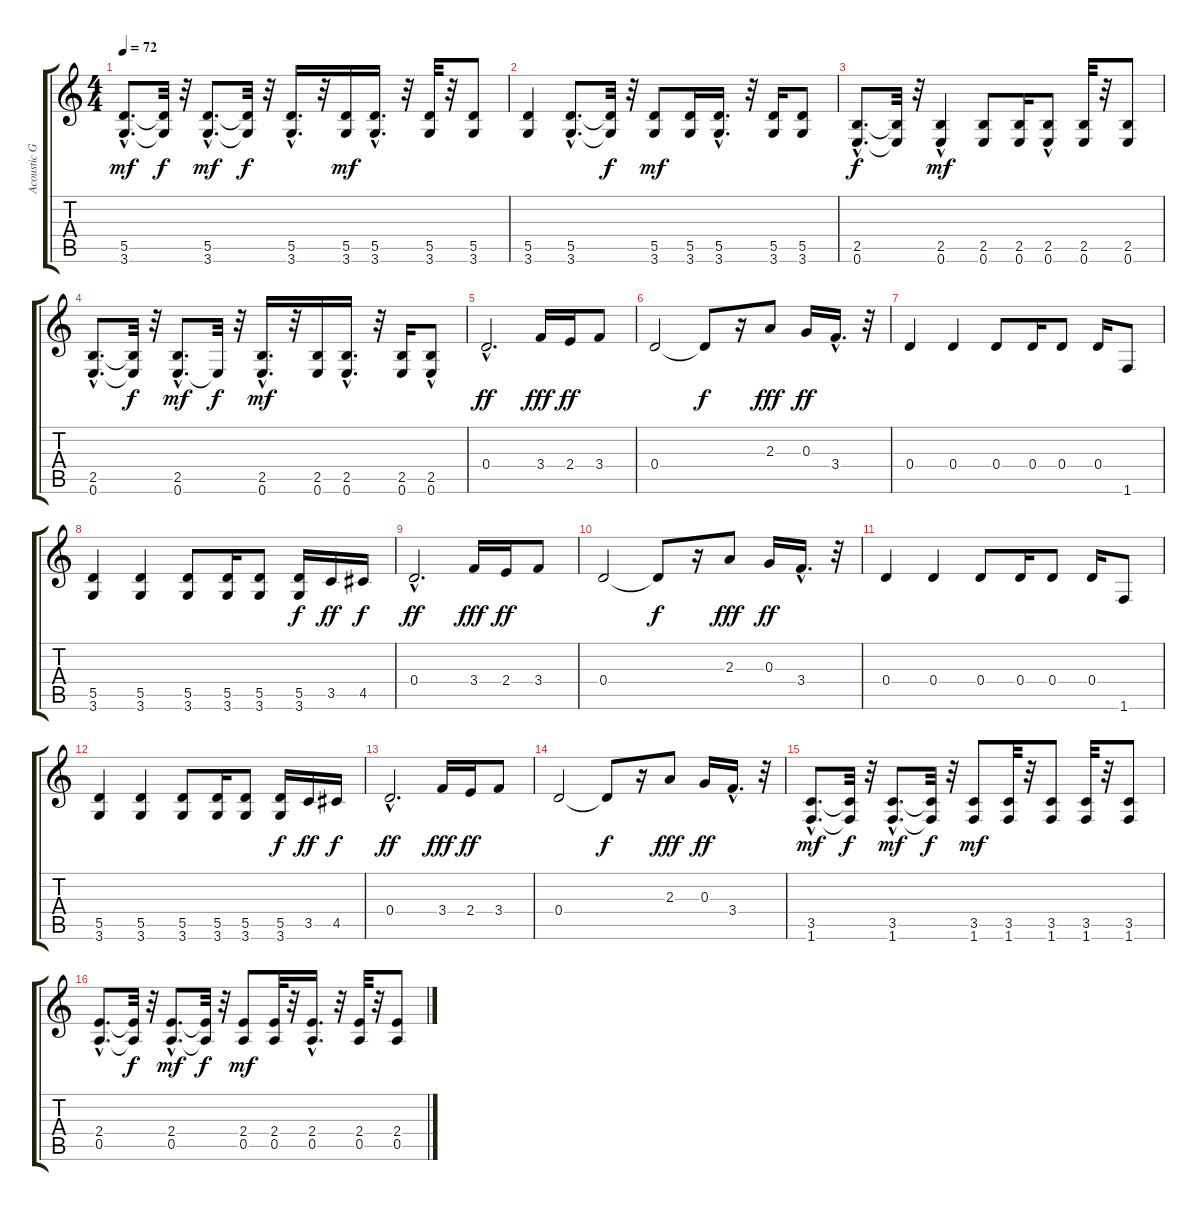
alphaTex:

\track ("Acoustic Guitar 3" "Acoustic G") {instrument electricguitarjazz}
\staff {score tabs}
\tuning (E4 B3 G3 D3 A2 E2) {hide}
\ts (4 4)
\tempo 72
\clef g2
\ks c
(5.5{hac} 3.6{hac}).8{d dy mf} (5.5{t} 3.6{t}).32{dy f} r.32 (5.5{hac} 3.6{hac}).8{d dy mf} (5.5{t} 3.6{t}).32{dy f} r.32 (5.5{hac} 3.6{hac}).16{d} r.32 (5.5 3.6).16{dy mf} (5.5{hac} 3.6{hac}).16{d} r.32 (5.5 3.6).32 r.32 (5.5 3.6).8 |
(5.5 3.6).4 (5.5{hac} 3.6{hac}).8{d} (5.5{t} 3.6{t}).32{dy f} r.32 (5.5 3.6).8{dy mf} (5.5 3.6).16 (5.5{hac} 3.6{hac}).16{d} r.32 (5.5 3.6).16 (5.5 3.6).8 |
(2.5{hac} 0.6{hac}).8{d dy f} (2.5{t} 0.6{t}).32 r.32 (2.5{hac} 0.6).4{dy mf} (2.5 0.6).8 (2.5 0.6).16 (2.5{hac} 0.6).8 (2.5 0.6).32 r.32 (2.5 0.6).8 |
(2.5{hac} 0.6{hac}).8{d} (2.5{t} 0.6{t}).32{dy f} r.32 (2.5{hac} 0.6{hac}).8{d dy mf} 0.6{t}.32{dy f} r.32 (2.5{hac} 0.6{hac}).16{d dy mf} r.32 (2.5 0.6).16 (2.5{hac} 0.6{hac}).16{d} r.32 (2.5 0.6).16 (2.5{hac} 0.6).8 |
0.4{hac}.2{d dy ff} 3.4.16{dy fff} 2.4.16{dy ff} 3.4.8 |
0.4.2 0.4{t}.8{dy f} r.16 2.3.8{dy fff} 0.3.16{dy ff} 3.4{hac}.16{d} r.32 |
0.4.4 0.4.4 0.4.8 0.4.16 0.4.8 0.4.16 1.6.8 |
(5.5 3.6).4 (5.5 3.6).4 (5.5 3.6).8 (5.5 3.6).16 (5.5 3.6).8 (5.5 3.6).16{dy f} 3.5.16{dy ff} 4.5.16{dy f} |
0.4{hac}.2{d dy ff} 3.4.16{dy fff} 2.4.16{dy ff} 3.4.8 |
0.4.2 0.4{t}.8{dy f} r.16 2.3.8{dy fff} 0.3.16{dy ff} 3.4{hac}.16{d} r.32 |
0.4.4 0.4.4 0.4.8 0.4.16 0.4.8 0.4.16 1.6.8 |
(5.5 3.6).4 (5.5 3.6).4 (5.5 3.6).8 (5.5 3.6).16 (5.5 3.6).8 (5.5 3.6).16{dy f} 3.5.16{dy ff} 4.5.16{dy f} |
0.4{hac}.2{d dy ff} 3.4.16{dy fff} 2.4.16{dy ff} 3.4.8 |
0.4.2 0.4{t}.8{dy f} r.16 2.3.8{dy fff} 0.3.16{dy ff} 3.4{hac}.16{d} r.32 |
(3.5{hac} 1.6{hac}).8{d dy mf} (3.5{t} 1.6{t}).32{dy f} r.32 (3.5{hac} 1.6{hac}).8{d dy mf} (3.5{t} 1.6{t}).32{dy f} r.32 (3.5 1.6).8{dy mf} (3.5 1.6).32 r.32 (3.5 1.6).8 (3.5 1.6).32 r.32 (3.5 1.6).8 |
(2.4{hac} 0.5{hac}).8{d} (2.4{t} 0.5{t}).32{dy f} r.32 (2.4{hac} 0.5{hac}).8{d dy mf} (2.4{t} 0.5{t}).32{dy f} r.32 (2.4 0.5).8{dy mf} (2.4 0.5).32 r.32 (2.4{hac} 0.5{hac}).16{d} r.32 (2.4 0.5).32 r.32 (2.4 0.5).8
